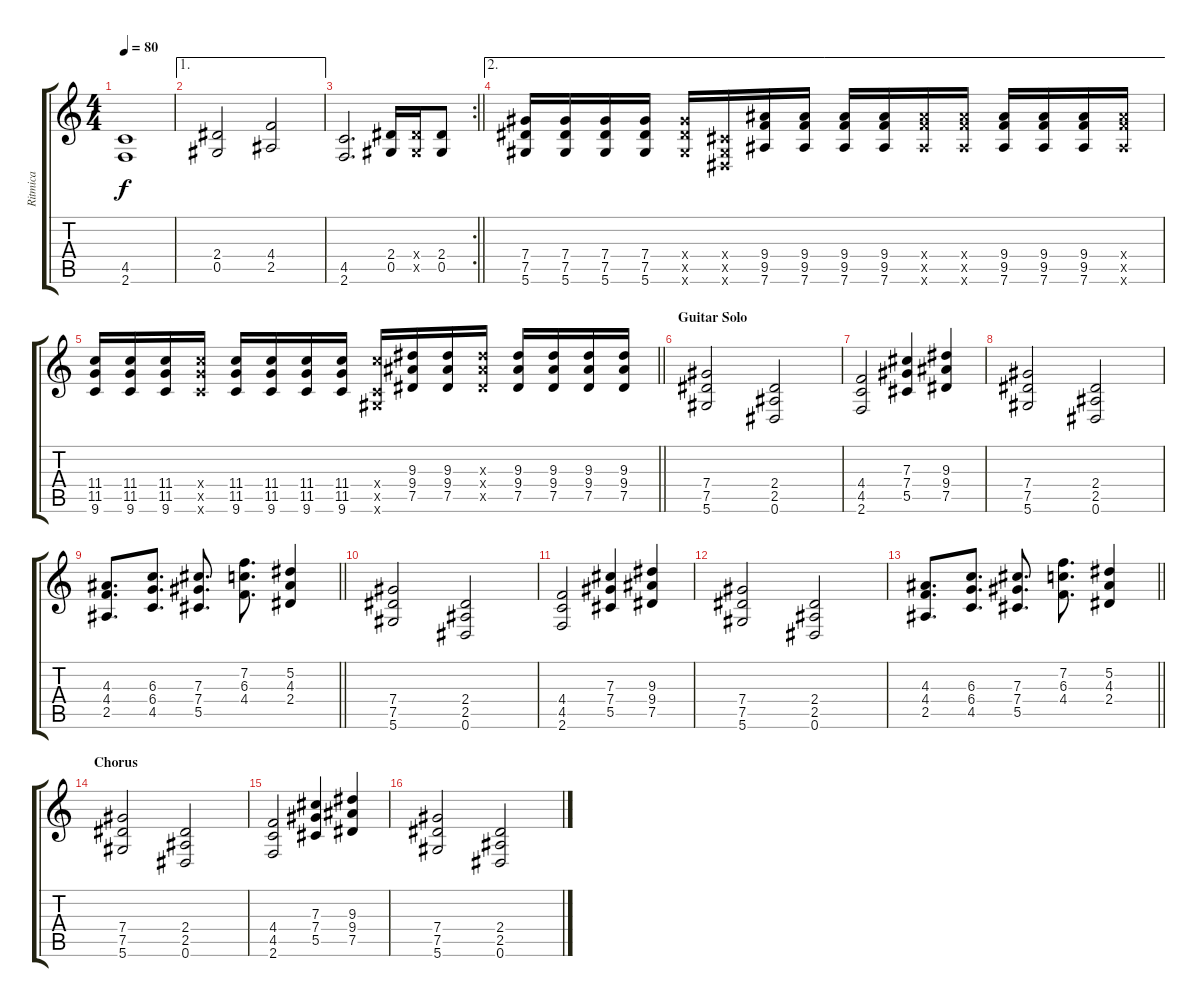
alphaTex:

\track ("Ritmica" "Ritmica") {instrument distortionguitar}
\staff {score tabs}
\tuning (Eb4 Bb3 Gb3 Db3 Ab2 Eb2) {hide}
\ts (4 4)
\tempo 80
\clef g2
\ks c
(4.5{t} 2.6{t}).1{dy f} |
\ae 1
(2.4 0.5).2 (4.4 2.5).2 |
\rc 2
\barLineRight lightlight
(4.5 2.6).2{d} (2.4 0.5).16 (2.4{x} 0.5{x}).16 (2.4 0.5).8 |
\ae 2
(7.4 7.5 5.6).16 (7.4 7.5 5.6).16 (7.4 7.5 5.6).16 (7.4 7.5 5.6).16 (7.4{x} 7.5{x} 5.6{x}).16 (0.4{x} 0.5{x} 0.6{x}).16 (9.4 9.5 7.6).16 (9.4 9.5 7.6).16 (9.4 9.5 7.6).16 (9.4 9.5 7.6).16 (9.4{x} 9.5{x} 7.6{x}).16 (9.4{x} 9.5{x} 7.6{x}).16 (9.4 9.5 7.6).16 (9.4 9.5 7.6).16 (9.4 9.5 7.6).16 (9.4{x} 9.5{x} 7.6{x}).16 |
\barLineRight lightlight
(11.4 11.5 9.6).16 (11.4 11.5 9.6).16 (11.4 11.5 9.6).16 (11.4{x} 11.5{x} 9.6{x}).16 (11.4 11.5 9.6).16 (11.4 11.5 9.6).16 (11.4 11.5 9.6).16 (11.4 11.5 9.6).16 (11.4{x} 0.5{x} 9.6{x}).16 (9.3 9.4 7.5).16 (9.3 9.4 7.5).16 (9.3{x} 9.4{x} 7.5{x}).16 (9.3 9.4 7.5).16 (9.3 9.4 7.5).16 (9.3 9.4 7.5).16 (9.3 9.4 7.5).16 |
\section ("" "Guitar Solo")
(7.4 7.5 5.6).2 (2.4 2.5 0.6).2 |
(4.4 4.5 2.6).2 (7.3 7.4 5.5).4 (9.3 9.4 7.5).4 |
(7.4 7.5 5.6).2 (2.4 2.5 0.6).2 |
\barLineRight lightlight
(4.3 4.4 2.5).8{d} (6.3 6.4 4.5).8{d} (7.3 7.4 5.5).8{d} (7.2 6.3 4.4).8{d} (5.2 4.3 2.4).4 |
(7.4 7.5 5.6).2 (2.4 2.5 0.6).2 |
(4.4 4.5 2.6).2 (7.3 7.4 5.5).4 (9.3 9.4 7.5).4 |
(7.4 7.5 5.6).2 (2.4 2.5 0.6).2 |
\barLineRight lightlight
(4.3 4.4 2.5).8{d} (6.3 6.4 4.5).8{d} (7.3 7.4 5.5).8{d} (7.2 6.3 4.4).8{d} (5.2 4.3 2.4).4 |
\section ("" "Chorus")
(7.4 7.5 5.6).2 (2.4 2.5 0.6).2 |
(4.4 4.5 2.6).2 (7.3 7.4 5.5).4 (9.3 9.4 7.5).4 |
(7.4 7.5 5.6).2 (2.4 2.5 0.6).2
